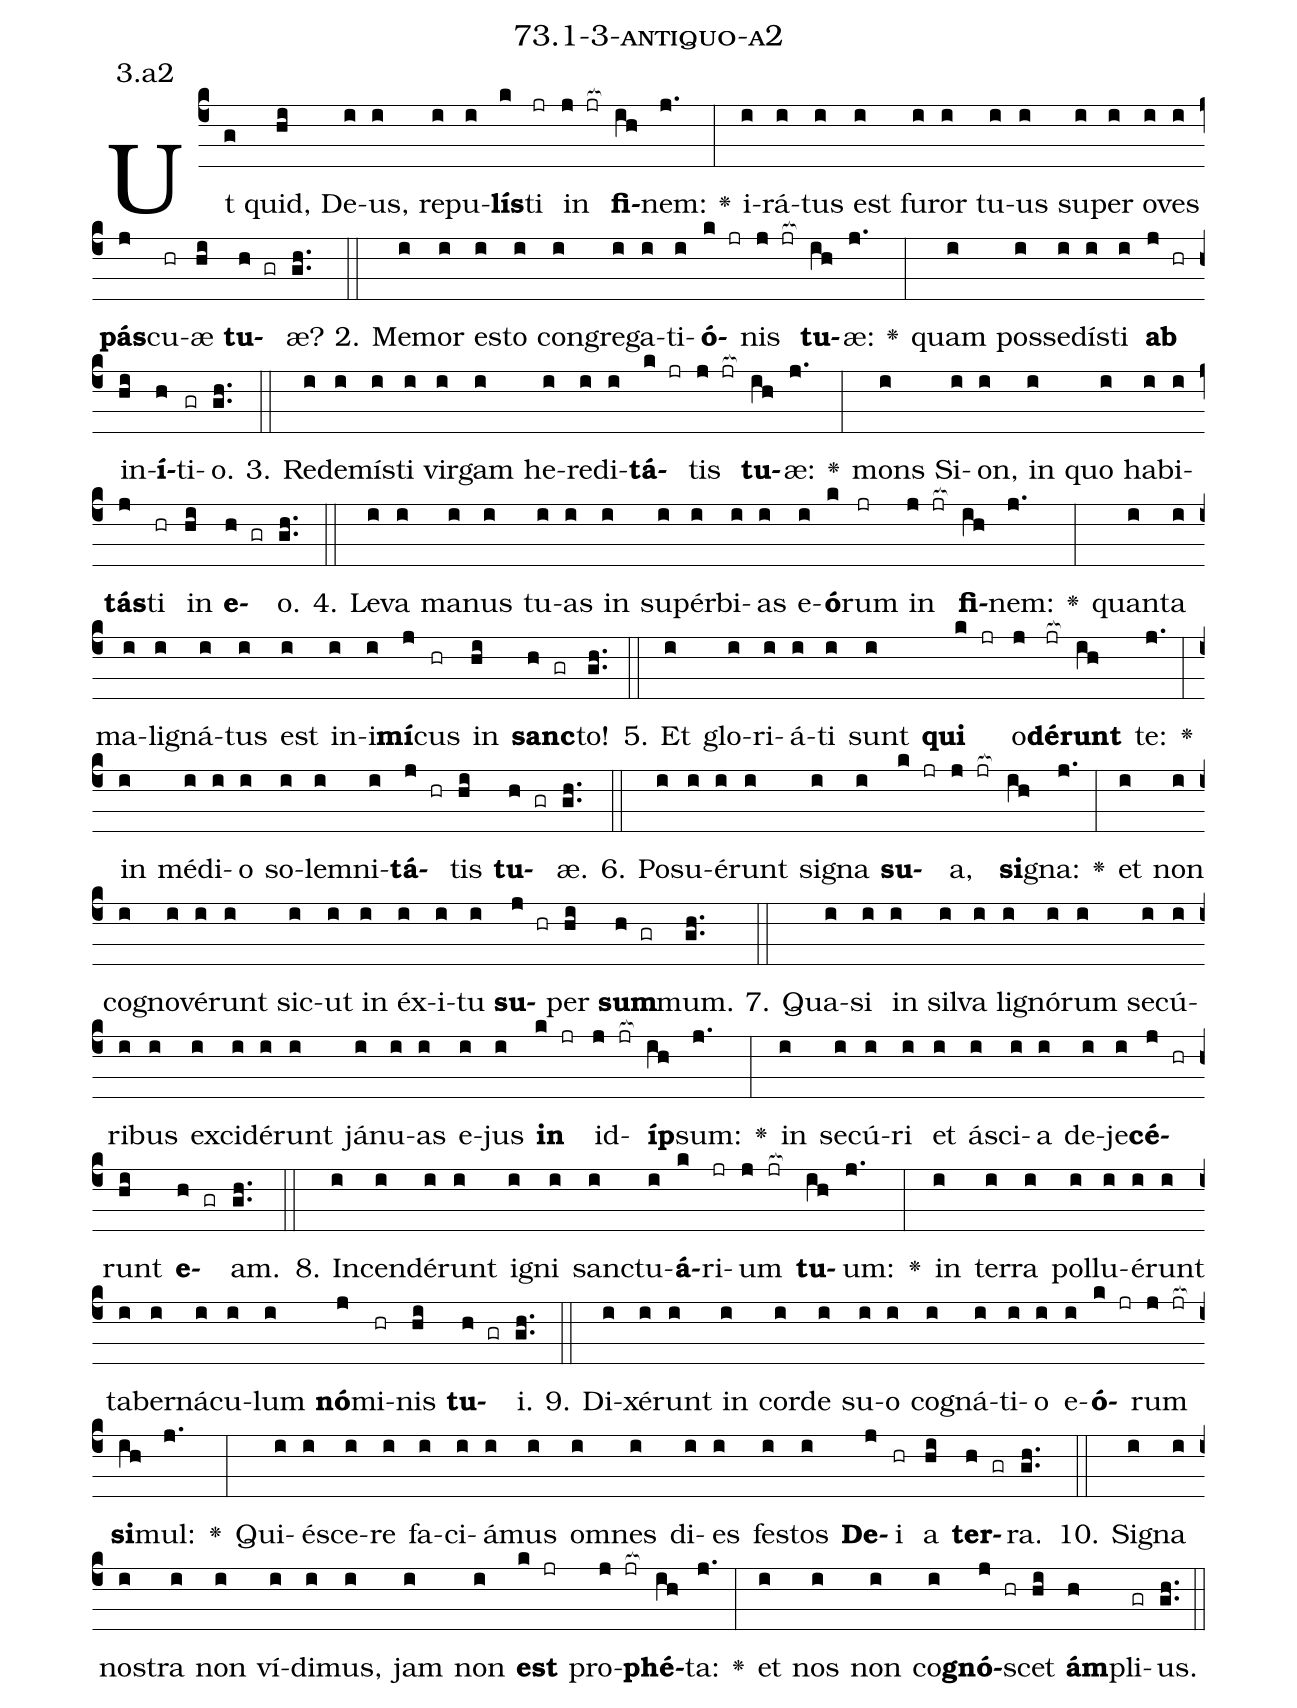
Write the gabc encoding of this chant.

name: 73.1-3-antiquo-a2;
annotation: 3.a2;
%%
(c4)Ut(g) quid,(hi) De(i)us,(i) re(i)pu(i)<b>lís</b>(k)ti(jr) in(j jr[ocb:1{]) <b>fi</b>(ih[ocb:0}])nem:(j.) <v>\greheightstar</v>(:) i(i)rá(i)tus(i) est(i) fu(i)ror(i) tu(i)us(i) su(i)per(i) o(i)ves(i) <b>pás</b>(j)cu(hr)æ(hi) <b>tu</b>(h gr)æ?(gh..) (::)
2. Me(i)mor(i) es(i)to(i) con(i)gre(i)ga(i)ti(i)<b>ó</b>(k jr)nis(j jr[ocb:1{]) <b>tu</b>(ih[ocb:0}])æ:(j.) <v>\greheightstar</v>(:) quam(i) pos(i)se(i)dís(i)ti(i) <b>ab</b>(j hr) in(hi)<b>í</b>(h)ti(gr)o.(gh..) (::)
3. Red(i)e(i)mís(i)ti(i) vir(i)gam(i) he(i)re(i)di(i)<b>tá</b>(k jr)tis(j jr[ocb:1{]) <b>tu</b>(ih[ocb:0}])æ:(j.) <v>\greheightstar</v>(:) mons(i) Si(i)on,(i) in(i) quo(i) ha(i)bi(i)<b>tás</b>(j)ti(hr) in(hi) <b>e</b>(h gr)o.(gh..) (::)
4. Le(i)va(i) ma(i)nus(i) tu(i)as(i) in(i) su(i)pér(i)bi(i)as(i) e(i)<b>ó</b>(k)rum(jr) in(j jr[ocb:1{]) <b>fi</b>(ih[ocb:0}])nem:(j.) <v>\greheightstar</v>(:) quan(i)ta(i) ma(i)li(i)gná(i)tus(i) est(i) in(i)i(i)<b>mí</b>(j)cus(hr) in(hi) <b>sanc</b>(h gr)to!(gh..) (::)
5. Et(i) glo(i)ri(i)á(i)ti(i) sunt(i) <b>qui</b>(k jr) o(j)<b>dé</b>(jr[ocb:1{])<b>runt</b>(ih[ocb:0}]) te:(j.) <v>\greheightstar</v>(:) in(i) mé(i)di(i)o(i) so(i)lem(i)ni(i)<b>tá</b>(j hr)tis(hi) <b>tu</b>(h gr)æ.(gh..) (::)
6. Po(i)su(i)é(i)runt(i) si(i)gna(i) <b>su</b>(k jr)a,(j jr[ocb:1{]) <b>si</b>(ih[ocb:0}])gna:(j.) <v>\greheightstar</v>(:) et(i) non(i) co(i)gno(i)vé(i)runt(i) sic(i)ut(i) in(i) éx(i)i(i)tu(i) <b>su</b>(j hr)per(hi) <b>sum</b>(h gr)mum.(gh..) (::)
7. Qua(i)si(i) in(i) sil(i)va(i) li(i)gnó(i)rum(i) se(i)cú(i)ri(i)bus(i) ex(i)ci(i)dé(i)runt(i) já(i)nu(i)as(i) e(i)jus(i) <b>in</b>(k jr) id(j jr[ocb:1{])<b>íp</b>(ih[ocb:0}])sum:(j.) <v>\greheightstar</v>(:) in(i) se(i)cú(i)ri(i) et(i) á(i)sci(i)a(i) de(i)je(i)<b>cé</b>(j hr)runt(hi) <b>e</b>(h gr)am.(gh..) (::)
8. In(i)cen(i)dé(i)runt(i) i(i)gni(i) sanc(i)tu(i)<b>á</b>(k)ri(jr)um(j jr[ocb:1{]) <b>tu</b>(ih[ocb:0}])um:(j.) <v>\greheightstar</v>(:) in(i) ter(i)ra(i) pol(i)lu(i)é(i)runt(i) ta(i)ber(i)ná(i)cu(i)lum(i) <b>nó</b>(j)mi(hr)nis(hi) <b>tu</b>(h gr)i.(gh..) (::)
9. Di(i)xé(i)runt(i) in(i) cor(i)de(i) su(i)o(i) co(i)gná(i)ti(i)o(i) e(i)<b>ó</b>(k jr)rum(j jr[ocb:1{]) <b>si</b>(ih[ocb:0}])mul:(j.) <v>\greheightstar</v>(:) Qui(i)é(i)sce(i)re(i) fa(i)ci(i)á(i)mus(i) om(i)nes(i) di(i)es(i) fes(i)tos(i) <b>De</b>(j)i(hr) a(hi) <b>ter</b>(h gr)ra.(gh..) (::)
10. Si(i)gna(i) nos(i)tra(i) non(i) ví(i)di(i)mus,(i) jam(i) non(i) <b>est</b>(k jr) pro(j jr[ocb:1{])<b>phé</b>(ih[ocb:0}])ta:(j.) <v>\greheightstar</v>(:) et(i) nos(i) non(i) co(i)<b>gnó</b>(j hr)scet(hi) <b>ám</b>(h)pli(gr)us.(gh..) (::)
